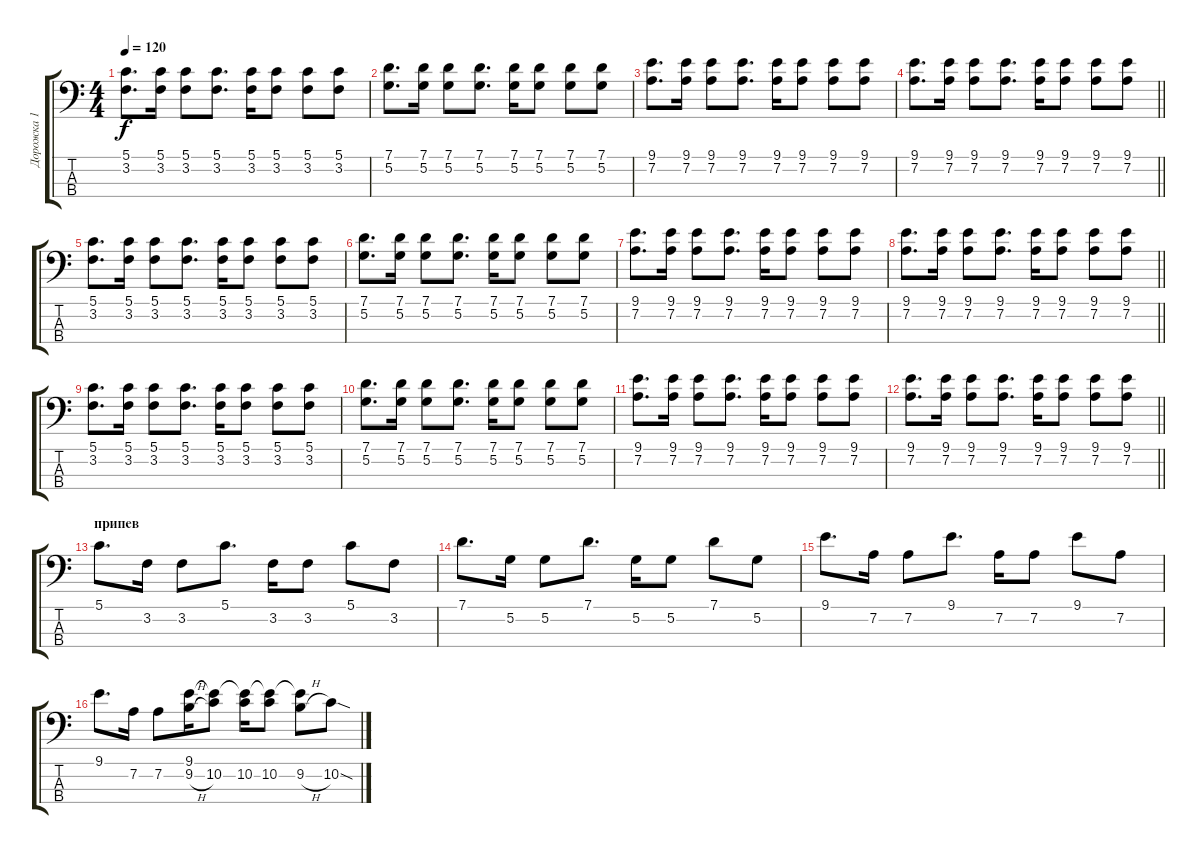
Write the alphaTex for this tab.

\track ("Дорожка 1" "Дорожка 1") {instrument electricbassfinger}
\staff {score tabs}
\tuning (G2 D2 A1 D1) {hide}
\ts (4 4)
\tempo 120
\clef f4
\ks c
(5.1 3.2).8{d dy f} (5.1 3.2).16 (5.1 3.2).8 (5.1 3.2).8{d} (5.1 3.2).16 (5.1 3.2).8 (5.1 3.2).8 (5.1 3.2).8 |
(7.1 5.2).8{d} (7.1 5.2).16 (7.1 5.2).8 (7.1 5.2).8{d} (7.1 5.2).16 (7.1 5.2).8 (7.1 5.2).8 (7.1 5.2).8 |
(9.1 7.2).8{d} (9.1 7.2).16 (9.1 7.2).8 (9.1 7.2).8{d} (9.1 7.2).16 (9.1 7.2).8 (9.1 7.2).8 (9.1 7.2).8 |
\barLineRight lightlight
(9.1 7.2).8{d} (9.1 7.2).16 (9.1 7.2).8 (9.1 7.2).8{d} (9.1 7.2).16 (9.1 7.2).8 (9.1 7.2).8 (9.1 7.2).8 |
(5.1 3.2).8{d} (5.1 3.2).16 (5.1 3.2).8 (5.1 3.2).8{d} (5.1 3.2).16 (5.1 3.2).8 (5.1 3.2).8 (5.1 3.2).8 |
(7.1 5.2).8{d} (7.1 5.2).16 (7.1 5.2).8 (7.1 5.2).8{d} (7.1 5.2).16 (7.1 5.2).8 (7.1 5.2).8 (7.1 5.2).8 |
(9.1 7.2).8{d} (9.1 7.2).16 (9.1 7.2).8 (9.1 7.2).8{d} (9.1 7.2).16 (9.1 7.2).8 (9.1 7.2).8 (9.1 7.2).8 |
\barLineRight lightlight
(9.1 7.2).8{d} (9.1 7.2).16 (9.1 7.2).8 (9.1 7.2).8{d} (9.1 7.2).16 (9.1 7.2).8 (9.1 7.2).8 (9.1 7.2).8 |
(5.1 3.2).8{d} (5.1 3.2).16 (5.1 3.2).8 (5.1 3.2).8{d} (5.1 3.2).16 (5.1 3.2).8 (5.1 3.2).8 (5.1 3.2).8 |
(7.1 5.2).8{d} (7.1 5.2).16 (7.1 5.2).8 (7.1 5.2).8{d} (7.1 5.2).16 (7.1 5.2).8 (7.1 5.2).8 (7.1 5.2).8 |
(9.1 7.2).8{d} (9.1 7.2).16 (9.1 7.2).8 (9.1 7.2).8{d} (9.1 7.2).16 (9.1 7.2).8 (9.1 7.2).8 (9.1 7.2).8 |
\barLineRight lightlight
(9.1 7.2).8{d} (9.1 7.2).16 (9.1 7.2).8 (9.1 7.2).8{d} (9.1 7.2).16 (9.1 7.2).8 (9.1 7.2).8 (9.1 7.2).8 |
\section ("" "припев")
5.1.8{d} 3.2.16 3.2.8 5.1.8{d} 3.2.16 3.2.8 5.1.8 3.2.8 |
7.1.8{d} 5.2.16 5.2.8 7.1.8{d} 5.2.16 5.2.8 7.1.8 5.2.8 |
9.1.8{d} 7.2.16 7.2.8 9.1.8{d} 7.2.16 7.2.8 9.1.8 7.2.8 |
9.1.8{d} 7.2.16 7.2.8 (9.1 9.2{h}).16 (9.1{t} 10.2).8 (9.1{t} 10.2).16 (9.1{t} 10.2).8 (9.1{t} 9.2{h}).8 10.2{sod}.8
